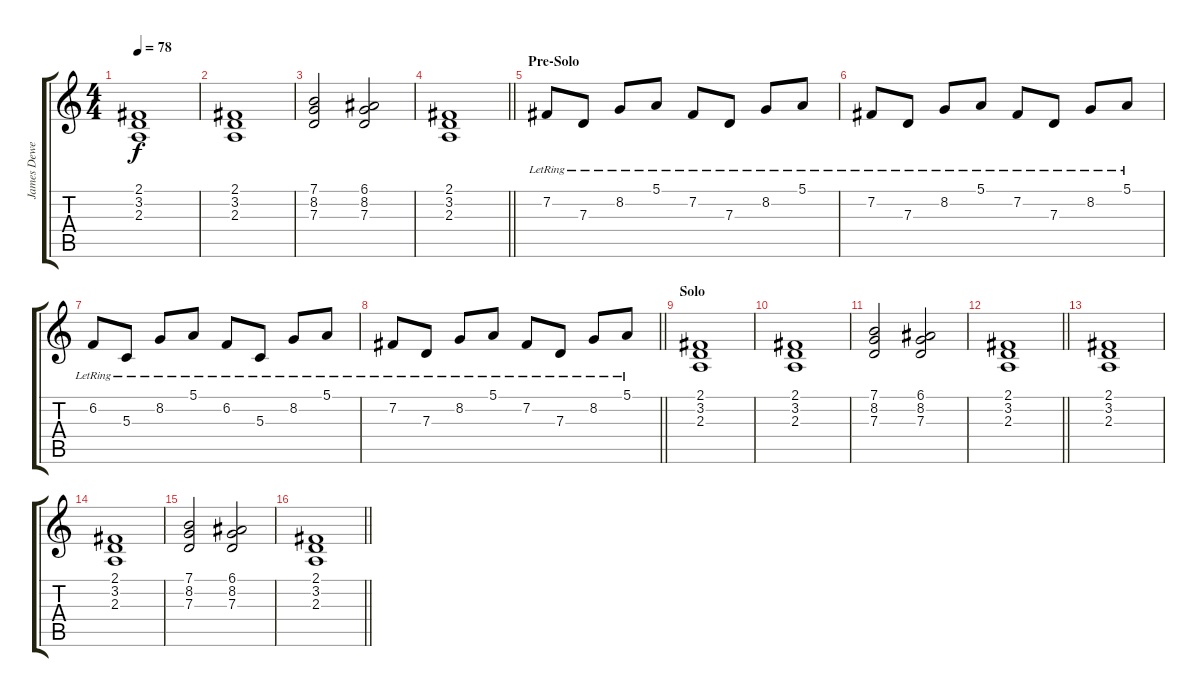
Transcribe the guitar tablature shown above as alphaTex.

\track ("James Dewees [Acoustic Gtr/FX]" "James Dewe") {instrument pad7halo}
\staff {score tabs}
\tuning (E4 B3 G3 D3 A2 E2) {hide}
\ts (4 4)
\tempo 78
\clef g2
\ks c
(2.1 3.2 2.3).1{dy f} |
(2.1 3.2 2.3).1 |
(7.1 8.2 7.3).2 (6.1 8.2 7.3).2 |
\barLineRight lightlight
(2.1 3.2 2.3).1 |
\section ("" "Pre-Solo")
7.2{lr}.8{balance 0 instrument acousticguitarsteel} 7.3{lr}.8 8.2{lr}.8 5.1{lr}.8 7.2{lr}.8 7.3{lr}.8 8.2{lr}.8 5.1{lr}.8 |
7.2{lr}.8 7.3{lr}.8 8.2{lr}.8 5.1{lr}.8 7.2{lr}.8 7.3{lr}.8 8.2{lr}.8 5.1{lr}.8 |
6.2{lr}.8 5.3{lr}.8 8.2{lr}.8 5.1{lr}.8 6.2{lr}.8 5.3{lr}.8 8.2{lr}.8 5.1{lr}.8 |
\barLineRight lightlight
7.2{lr}.8 7.3{lr}.8 8.2{lr}.8 5.1{lr}.8 7.2{lr}.8 7.3{lr}.8 8.2{lr}.8 5.1{lr}.8 |
\section ("" "Solo")
(2.1 3.2 2.3).1{volume 5 balance 8 instrument pad7halo} |
(2.1 3.2 2.3).1 |
(7.1 8.2 7.3).2 (6.1 8.2 7.3).2 |
\barLineRight lightlight
(2.1 3.2 2.3).1 |
(2.1 3.2 2.3).1 |
(2.1 3.2 2.3).1 |
(7.1 8.2 7.3).2 (6.1 8.2 7.3).2 |
\barLineRight lightlight
(2.1 3.2 2.3).1
